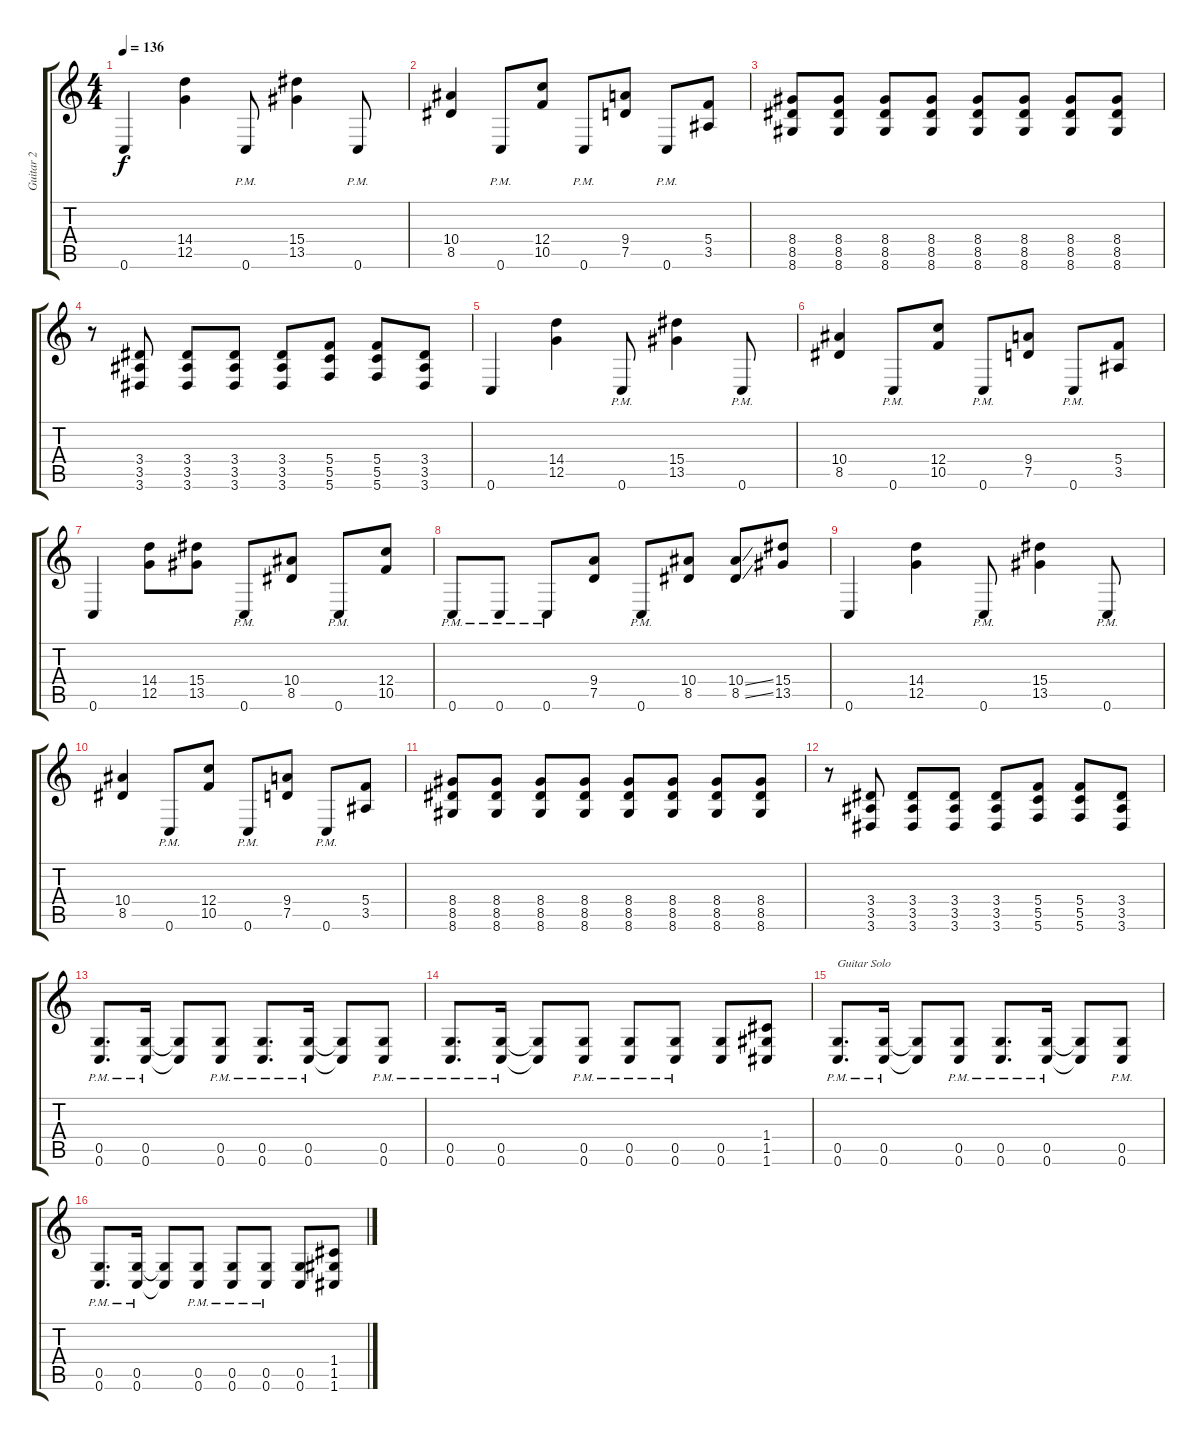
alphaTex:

\track ("Guitar 2" "Guitar 2") {instrument distortionguitar}
\staff {score tabs}
\tuning (D4 A3 F3 C3 G2 C2) {hide}
\ts (4 4)
\tempo 136
\clef g2
\ks c
0.6.4{dy f} (14.4 12.5).4 0.6{pm}.8 (15.4 13.5).4 0.6{pm}.8 |
(10.4 8.5).4 0.6{pm}.8 (12.4 10.5).8 0.6{pm}.8 (9.4 7.5).8 0.6{pm}.8 (5.4 3.5).8 |
(8.4 8.5 8.6).8 (8.4 8.5 8.6).8 (8.4 8.5 8.6).8 (8.4 8.5 8.6).8 (8.4 8.5 8.6).8 (8.4 8.5 8.6).8 (8.4 8.5 8.6).8 (8.4 8.5 8.6).8 |
r.8 (3.4 3.5 3.6).8 (3.4 3.5 3.6).8 (3.4 3.5 3.6).8 (3.4 3.5 3.6).8 (5.4 5.5 5.6).8 (5.4 5.5 5.6).8 (3.4 3.5 3.6).8 |
0.6.4 (14.4 12.5).4 0.6{pm}.8 (15.4 13.5).4 0.6{pm}.8 |
(10.4 8.5).4 0.6{pm}.8 (12.4 10.5).8 0.6{pm}.8 (9.4 7.5).8 0.6{pm}.8 (5.4 3.5).8 |
0.6.4 (14.4 12.5).8 (15.4 13.5).8 0.6{pm}.8 (10.4 8.5).8 0.6{pm}.8 (12.4 10.5).8 |
0.6{pm}.8 0.6{pm}.8 0.6{pm}.8 (9.4 7.5).8 0.6{pm}.8 (10.4 8.5).8 (10.4{ss} 8.5{ss}).8 (15.4 13.5).8 |
0.6.4 (14.4 12.5).4 0.6{pm}.8 (15.4 13.5).4 0.6{pm}.8 |
(10.4 8.5).4 0.6{pm}.8 (12.4 10.5).8 0.6{pm}.8 (9.4 7.5).8 0.6{pm}.8 (5.4 3.5).8 |
(8.4 8.5 8.6).8 (8.4 8.5 8.6).8 (8.4 8.5 8.6).8 (8.4 8.5 8.6).8 (8.4 8.5 8.6).8 (8.4 8.5 8.6).8 (8.4 8.5 8.6).8 (8.4 8.5 8.6).8 |
r.8 (3.4 3.5 3.6).8 (3.4 3.5 3.6).8 (3.4 3.5 3.6).8 (3.4 3.5 3.6).8 (5.4 5.5 5.6).8 (5.4 5.5 5.6).8 (3.4 3.5 3.6).8 |
(0.5{pm} 0.6{pm}).8{d} (0.5{pm} 0.6{pm}).16 (0.5{t} 0.6{t}).8 (0.5{pm} 0.6{pm}).8 (0.5{pm} 0.6{pm}).8{d} (0.5{pm} 0.6{pm}).16 (0.5{t} 0.6{t}).8 (0.5{pm} 0.6{pm}).8 |
(0.5{pm} 0.6{pm}).8{d} (0.5{pm} 0.6{pm}).16 (0.5{t} 0.6{t}).8 (0.5{pm} 0.6{pm}).8 (0.5{pm} 0.6{pm}).8 (0.5{pm} 0.6{pm}).8 (0.5 0.6).8 (1.4 1.5 1.6).8 |
(0.5{pm} 0.6{pm}).8{d txt "Guitar Solo"} (0.5{pm} 0.6{pm}).16 (0.5{t} 0.6{t}).8 (0.5{pm} 0.6{pm}).8 (0.5{pm} 0.6{pm}).8{d} (0.5{pm} 0.6{pm}).16 (0.5{t} 0.6{t}).8 (0.5{pm} 0.6{pm}).8 |
(0.5{pm} 0.6{pm}).8{d} (0.5{pm} 0.6{pm}).16 (0.5{t} 0.6{t}).8 (0.5{pm} 0.6{pm}).8 (0.5{pm} 0.6{pm}).8 (0.5{pm} 0.6{pm}).8 (0.5 0.6).8 (1.4 1.5 1.6).8
